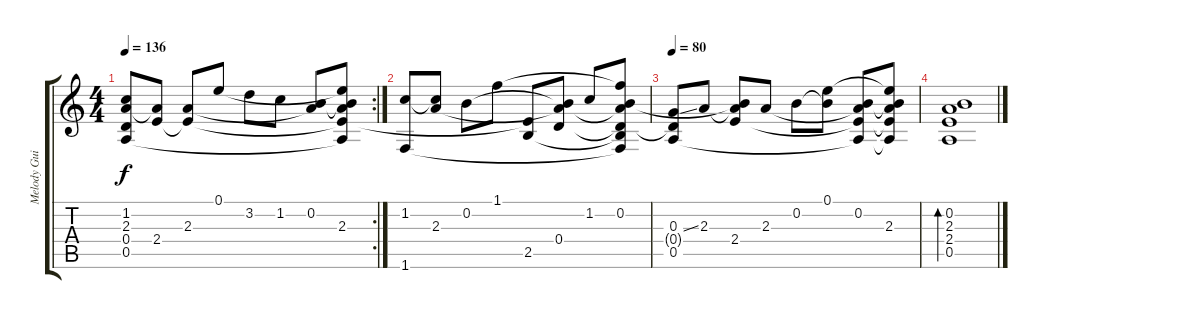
\track ("Melody Guitar" "Melody Gui") {instrument acousticguitarsteel}
\staff {score tabs}
\tuning (E4 B3 G3 D3 A2 E2) {hide}
\rc 2
\ts (4 4)
\tempo 136
\clef g2
\ks c
(1.2 2.3 0.4{t} 0.5).8{dy f} (2.3{t} 2.4).8 (2.3 2.4{t}).8 0.1.8 3.2.8 1.2.8 (0.2 2.3{t}).8 (0.1{t} 0.2{t} 2.3 2.4{t} 0.5{t}).8 |
(1.2 1.6).8 (1.2{t} 2.3).8 0.2.8 1.1.8 (2.4{t} 2.5).8 (0.2{t} 2.3{t} 0.4).8 1.2.8 (1.1{t} 0.2 2.3{t} 0.4{t} 2.5{t} 1.6{t}).8 |
\tempo 80
(0.3{ss} 0.4{t} 0.5).8 2.3.8 (0.2{t} 2.3{t} 2.4).8 2.3.8 0.2.8 (0.1 0.2{t}).8 (0.2 2.3{t} 2.4{t} 0.5{t}).8 (0.1{t} 0.2{t} 2.3 2.4{t} 0.5{t}).8 |
(0.2 2.3 2.4 0.5).1{bd 60}
